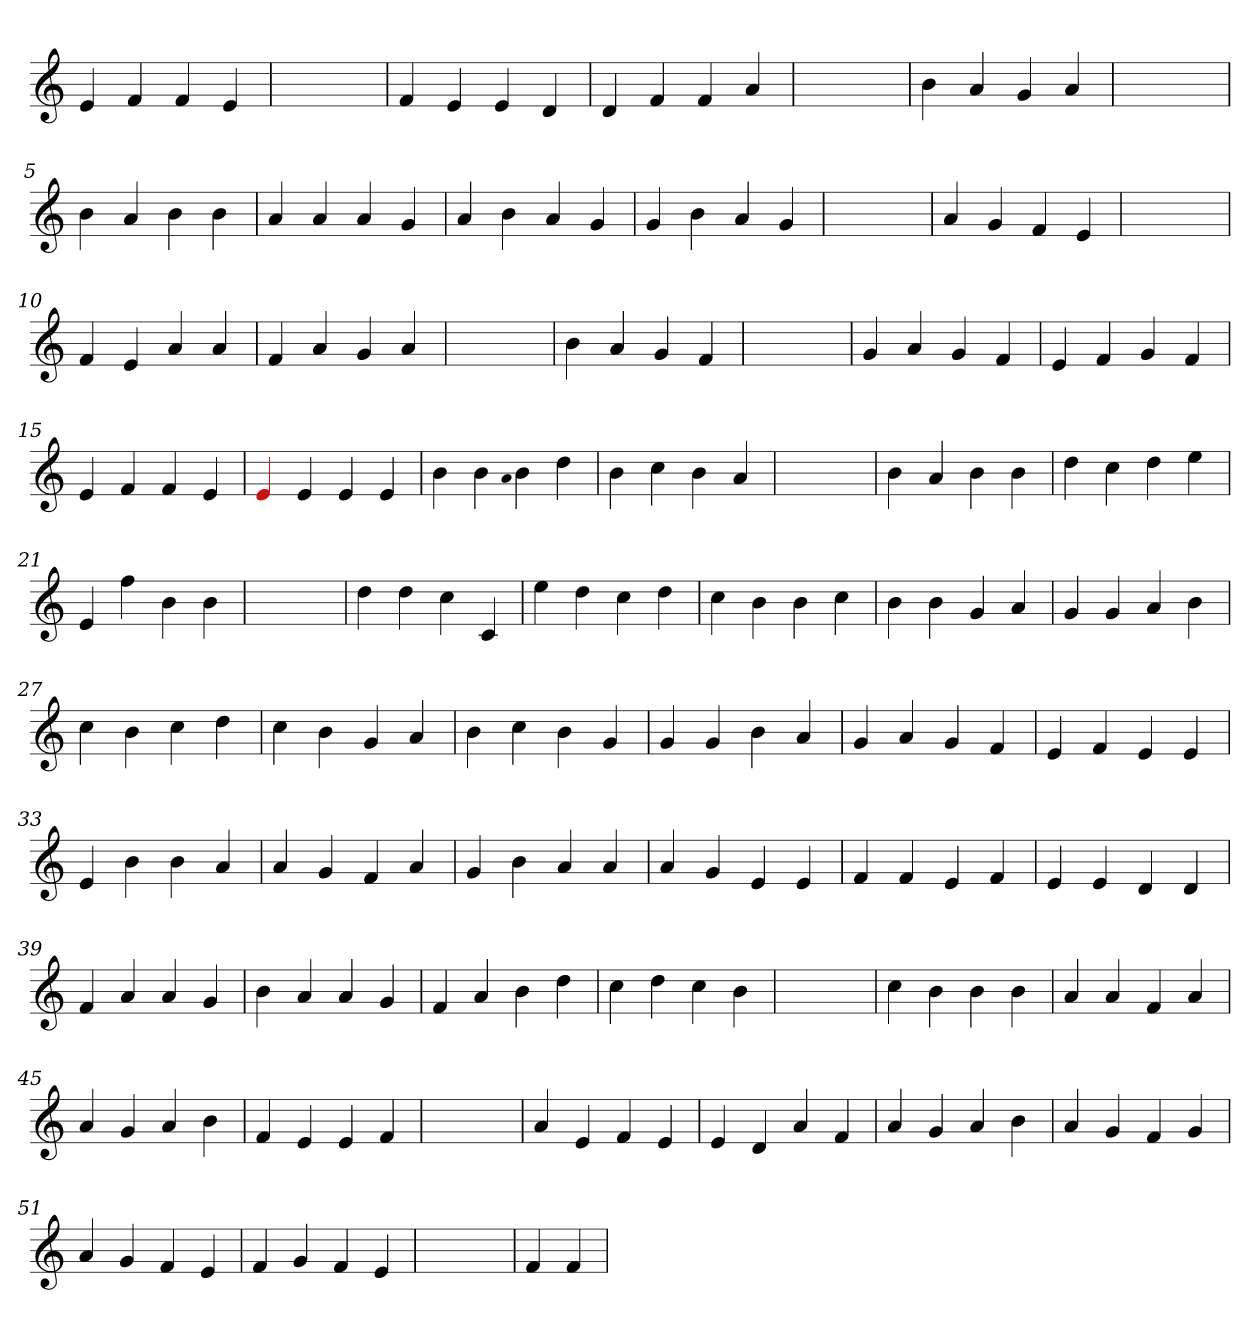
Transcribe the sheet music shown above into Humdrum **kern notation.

**kern
*part1
*staff1
*clefG2
=1
4e
4f
4f
4e
=2
1ryy
=2
4f
4e
4e
4d
=3
4d
4f
4f
4a
=4
1ryy
=4
4b
4a
4g
4a
=5
1ryy
=5
4b
4a
4b
4b
=6
4a
4a
4a
4g
=7
4a
4b
4a
4g
=8
4g
4b
4a
4g
=9
1ryy
=9
4a
4g
4f
4e
=10
1ryy
=10
4f
4e
4a
4a
=11
4f
4a
4g
4a
=12
1ryy
=12
4b
4a
4g
4f
=13
1ryy
=13
4g
4a
4g
4f
=14
4e
4f
4g
4f
=15
4e
4f
4f
4e
=16
4Re
4e
4e
4e
=17
4b
4b
qqa
4b
4dd
=18
4b
4cc
4b
4a
=19
1ryy
=19
4b
4a
4b
4b
=20
4dd
4cc
4dd
4ee
=21
4e
4ff
4b
4b
=22
1ryy
=22
4dd
4dd
4cc
4c
=23
4ee
4dd
4cc
4dd
=24
4cc
4b
4b
4cc
=25
4b
4b
4g
4a
=26
4g
4g
4a
4b
=27
4cc
4b
4cc
4dd
=28
4cc
4b
4g
4a
=29
4b
4cc
4b
4g
=30
4g
4g
4b
4a
=31
4g
4a
4g
4f
=32
4e
4f
4e
4e
=33
4e
4b
4b
4a
=34
4a
4g
4f
4a
=35
4g
4b
4a
4a
=36
4a
4g
4e
4e
=37
4f
4f
4e
4f
=38
4e
4e
4d
4d
=39
4f
4a
4a
4g
=40
4b
4a
4a
4g
=41
4f
4a
4b
4dd
=42
4cc
4dd
4cc
4b
=43
1ryy
=43
4cc
4b
4b
4b
=44
4a
4a
4f
4a
=45
4a
4g
4a
4b
=46
4f
4e
4e
4f
=47
1ryy
=47
4a
4e
4f
4e
=48
4e
4d
4a
4f
=49
4a
4g
4a
4b
=50
4a
4g
4f
4g
=51
4a
4g
4f
4e
=52
4f
4g
4f
4e
=53
1ryy
=53
4f
4f
=
*-
